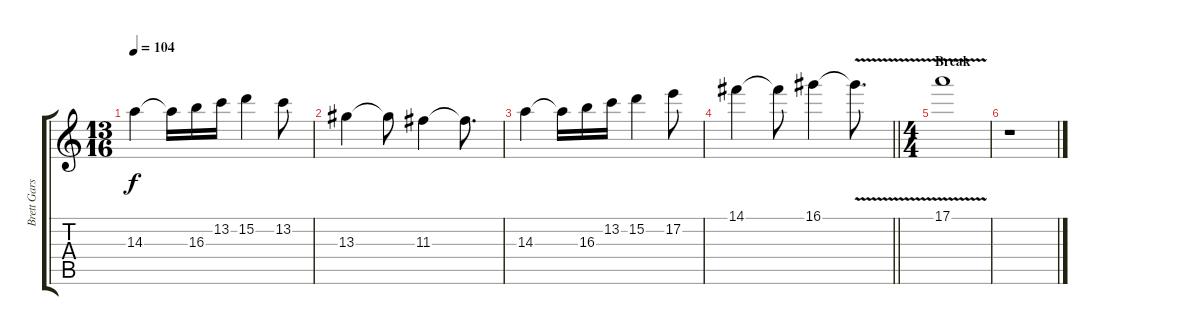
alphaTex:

\track ("Brett Garsed" "Brett Gars") {instrument distortionguitar}
\staff {score tabs}
\tuning (E4 B3 G3 D3 A2 E2) {hide}
\ts (13 16)
\tempo 104
\clef g2
\ks c
14.3.4{dy f} 14.3{t}.16 16.3.16 13.2.16 15.2.4 13.2.8 |
13.3.4 13.3{t}.8 11.3.4 11.3{t}.8{d} |
14.3.4 14.3{t}.16 16.3.16 13.2.16 15.2.4 17.2.8 |
\barLineRight lightlight
14.1.4 14.1{t}.8 16.1.4 16.1{v t}.8{d} |
\ts (4 4)
\section ("" "Break")
17.1{v}.1 |
r.1
